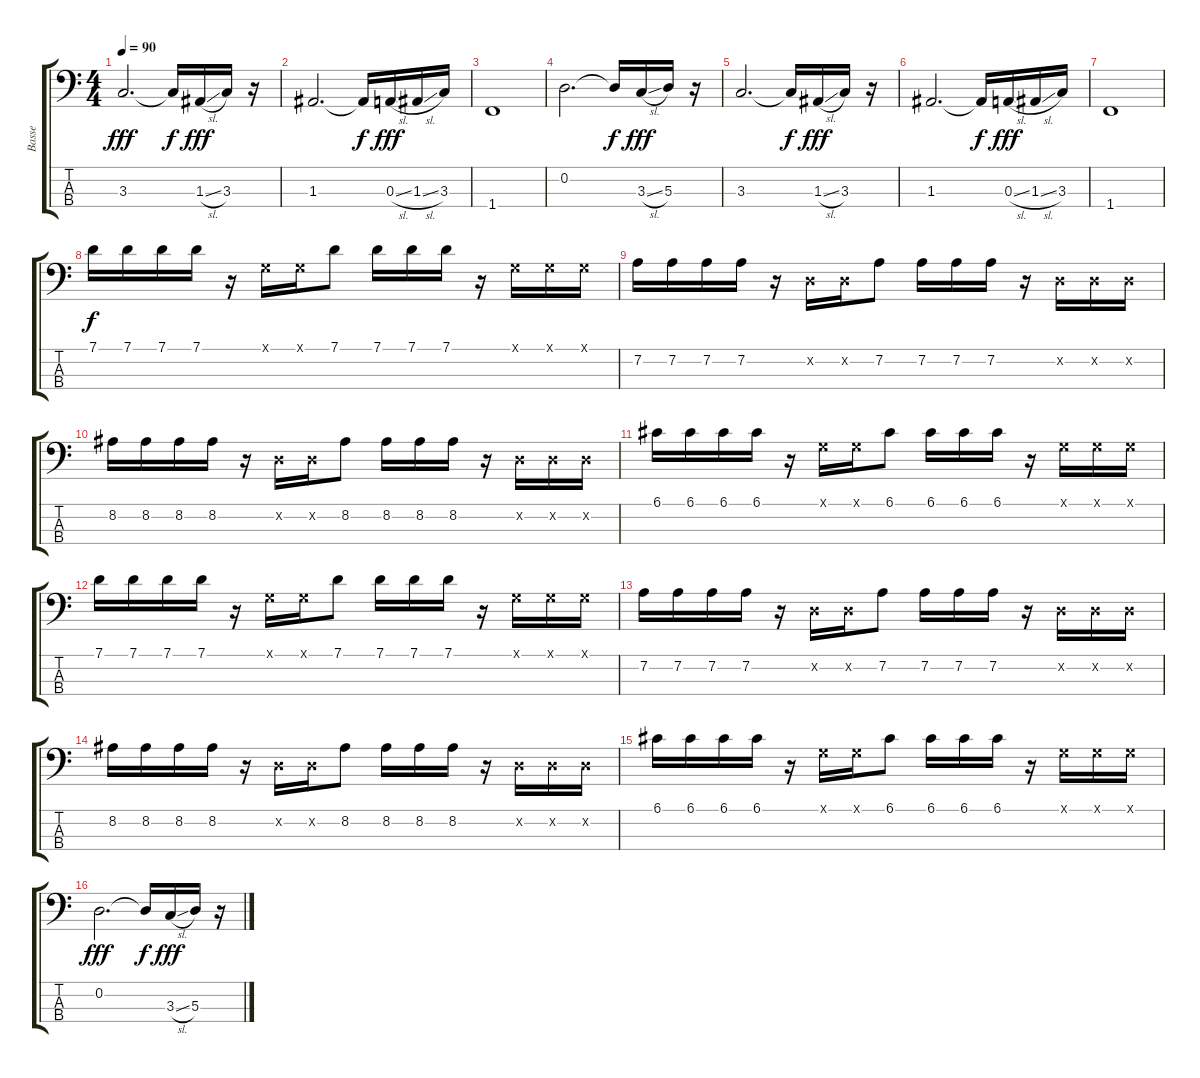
\track ("Basse" "Basse") {instrument electricbassfinger}
\staff {score tabs}
\tuning (G2 D2 A1 E1) {hide}
\ts (4 4)
\tempo 90
\clef f4
\ks c
3.3.2{d dy fff} 3.3{t}.16{dy f} 1.3{sl}.16{dy fff} 3.3.16 r.16 |
1.3.2{d} 1.3{t}.16{dy f} 0.3{sl}.16{dy fff} 1.3{sl}.16 3.3.16 |
1.4.1 |
0.2.2{d} 0.2{t}.16{dy f} 3.3{sl}.16{dy fff} 5.3.16 r.16 |
3.3.2{d} 3.3{t}.16{dy f} 1.3{sl}.16{dy fff} 3.3.16 r.16 |
1.3.2{d} 1.3{t}.16{dy f} 0.3{sl}.16{dy fff} 1.3{sl}.16 3.3.16 |
1.4.1 |
7.1.16{dy f} 7.1.16 7.1.16 7.1.16 r.16 0.1{x}.16 0.1{x}.16 7.1.8 7.1.16 7.1.16 7.1.16 r.16 0.1{x}.16 0.1{x}.16 0.1{x}.16 |
7.2.16 7.2.16 7.2.16 7.2.16 r.16 0.2{x}.16 0.2{x}.16 7.2.8 7.2.16 7.2.16 7.2.16 r.16 0.2{x}.16 0.2{x}.16 0.2{x}.16 |
8.2.16 8.2.16 8.2.16 8.2.16 r.16 0.2{x}.16 0.2{x}.16 8.2.8 8.2.16 8.2.16 8.2.16 r.16 0.2{x}.16 0.2{x}.16 0.2{x}.16 |
6.1.16 6.1.16 6.1.16 6.1.16 r.16 0.1{x}.16 0.1{x}.16 6.1.8 6.1.16 6.1.16 6.1.16 r.16 0.1{x}.16 0.1{x}.16 0.1{x}.16 |
7.1.16 7.1.16 7.1.16 7.1.16 r.16 0.1{x}.16 0.1{x}.16 7.1.8 7.1.16 7.1.16 7.1.16 r.16 0.1{x}.16 0.1{x}.16 0.1{x}.16 |
7.2.16 7.2.16 7.2.16 7.2.16 r.16 0.2{x}.16 0.2{x}.16 7.2.8 7.2.16 7.2.16 7.2.16 r.16 0.2{x}.16 0.2{x}.16 0.2{x}.16 |
8.2.16 8.2.16 8.2.16 8.2.16 r.16 0.2{x}.16 0.2{x}.16 8.2.8 8.2.16 8.2.16 8.2.16 r.16 0.2{x}.16 0.2{x}.16 0.2{x}.16 |
6.1.16 6.1.16 6.1.16 6.1.16 r.16 0.1{x}.16 0.1{x}.16 6.1.8 6.1.16 6.1.16 6.1.16 r.16 0.1{x}.16 0.1{x}.16 0.1{x}.16 |
0.2.2{d dy fff} 0.2{t}.16{dy f} 3.3{sl}.16{dy fff} 5.3.16 r.16
